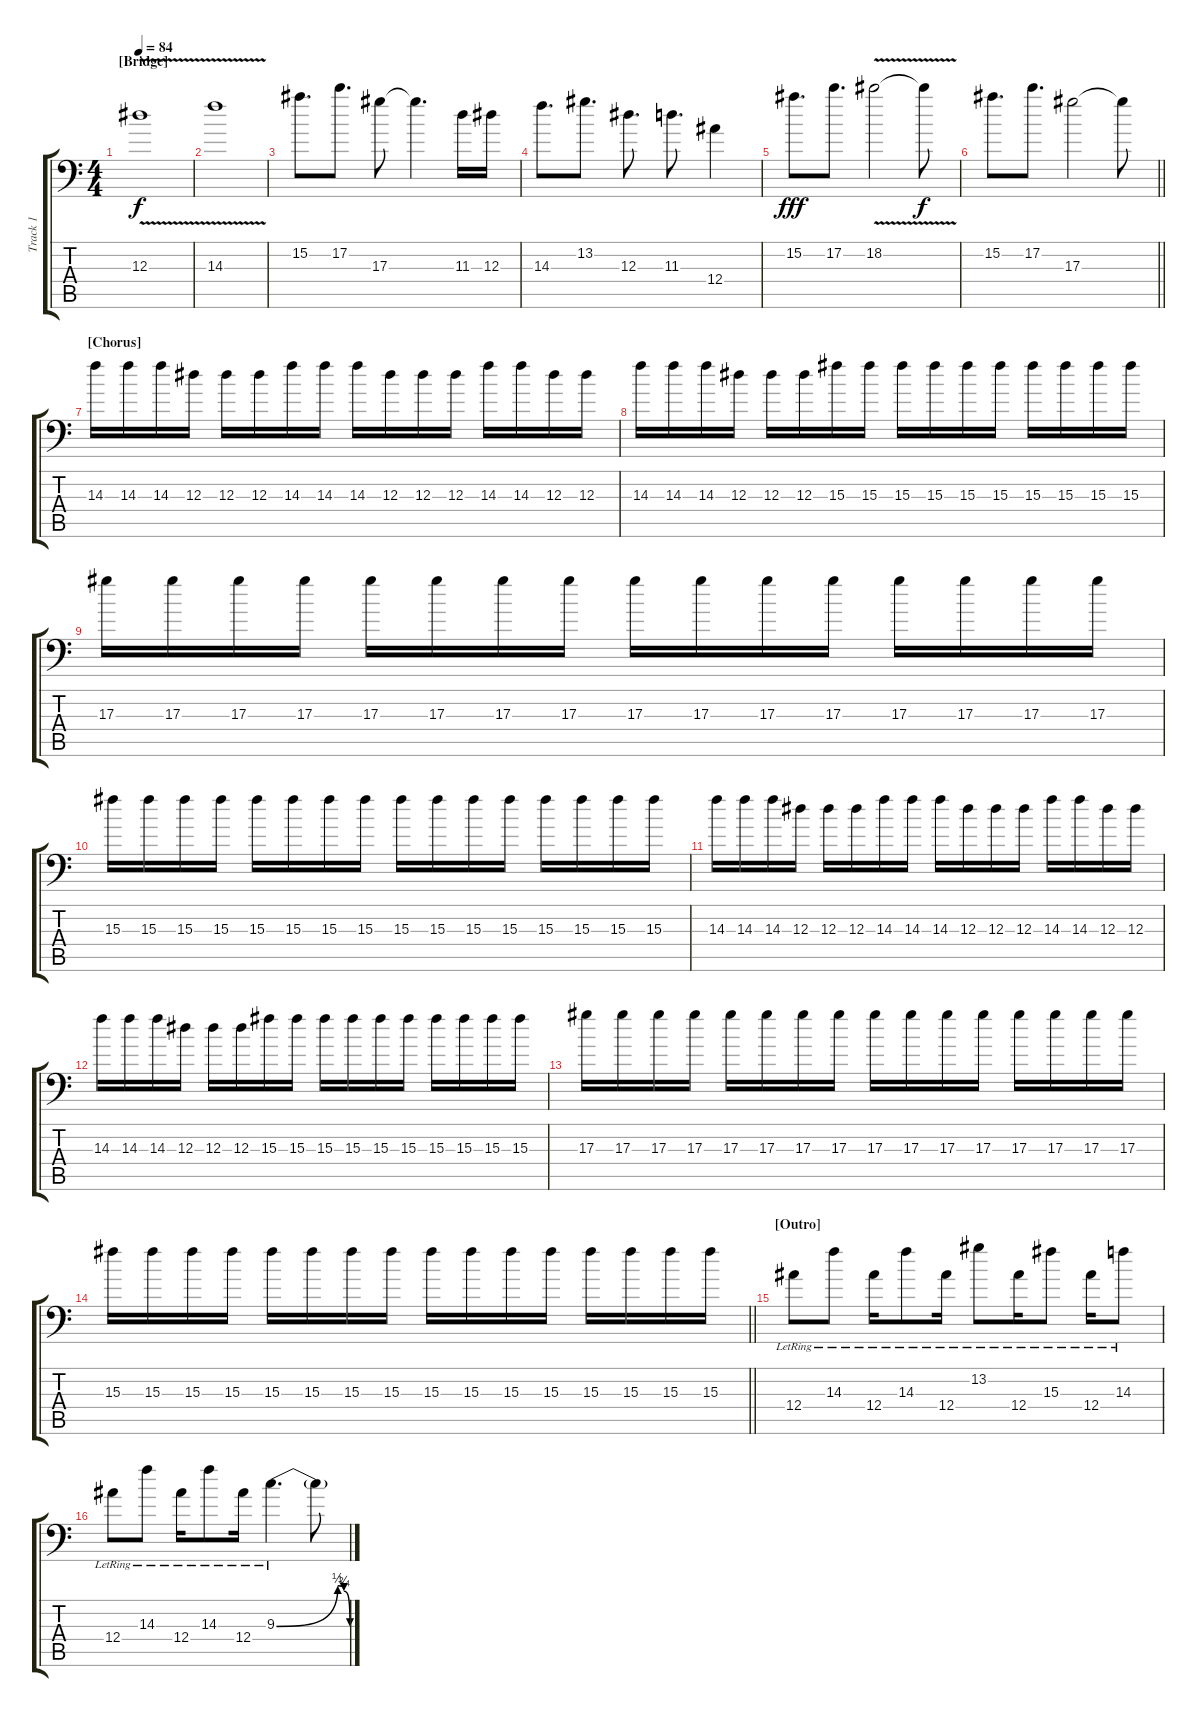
\track ("Track 1" "Track 1") {instrument electricguitarjazz}
\staff {score tabs}
\tuning (C4 G3 Eb3 Bb2 F2 Bb1) {hide}
\ts (4 4)
\section ("" "[Bridge]")
\tempo 84
\clef f4
\ks c
12.3{v}.1{dy f} |
14.3{v}.1 |
15.2.8{d volume 13} 17.2.8{d} 17.3.8 17.3{t}.4{d} 11.3.16 12.3.16 |
14.3.8{d} 13.2.8{d} 12.3.8{d} 11.3.8{d} 12.4.4 |
15.2.8{d dy fff} 17.2.8{d} 18.2{v}.2 18.2{t}.8{dy f} |
\barLineRight lightlight
15.2.8{d volume 13} 17.2.8{d} 17.3.2 17.3{t}.8 |
\section ("" "[Chorus]")
14.3.16{volume 11} 14.3.16 14.3.16 12.3.16 12.3.16 12.3.16 14.3.16 14.3.16 14.3.16 12.3.16 12.3.16 12.3.16 14.3.16 14.3.16 12.3.16 12.3.16 |
14.3.16 14.3.16 14.3.16 12.3.16 12.3.16 12.3.16 15.3.16 15.3.16 15.3.16 15.3.16 15.3.16 15.3.16 15.3.16 15.3.16 15.3.16 15.3.16 |
17.3.16 17.3.16 17.3.16 17.3.16 17.3.16 17.3.16 17.3.16 17.3.16 17.3.16 17.3.16 17.3.16 17.3.16 17.3.16 17.3.16 17.3.16 17.3.16 |
15.3.16 15.3.16 15.3.16 15.3.16 15.3.16 15.3.16 15.3.16 15.3.16 15.3.16 15.3.16 15.3.16 15.3.16 15.3.16 15.3.16 15.3.16 15.3.16 |
14.3.16 14.3.16 14.3.16 12.3.16 12.3.16 12.3.16 14.3.16 14.3.16 14.3.16 12.3.16 12.3.16 12.3.16 14.3.16 14.3.16 12.3.16 12.3.16 |
14.3.16 14.3.16 14.3.16 12.3.16 12.3.16 12.3.16 15.3.16 15.3.16 15.3.16 15.3.16 15.3.16 15.3.16 15.3.16 15.3.16 15.3.16 15.3.16 |
17.3.16 17.3.16 17.3.16 17.3.16 17.3.16 17.3.16 17.3.16 17.3.16 17.3.16 17.3.16 17.3.16 17.3.16 17.3.16 17.3.16 17.3.16 17.3.16 |
\barLineRight lightlight
15.3.16 15.3.16 15.3.16 15.3.16 15.3.16 15.3.16 15.3.16 15.3.16 15.3.16 15.3.16 15.3.16 15.3.16 15.3.16 15.3.16 15.3.16 15.3.16 |
\section ("" "[Outro]")
12.4{lr}.8{volume 11} 14.3{lr}.8 12.4{lr}.16 14.3{lr}.8 12.4{lr}.16 13.2{lr}.8 12.4{lr}.16 15.3{lr}.8 12.4{lr}.16 14.3{lr}.8 |
12.4{lr}.8 14.3{lr}.8 12.4{lr}.16 14.3{lr}.8 12.4{lr}.16 9.3{be (custom 0 0 50 2 55 1 60 0) lr}.4{d instrument distortionguitar} 9.3{t}.8
